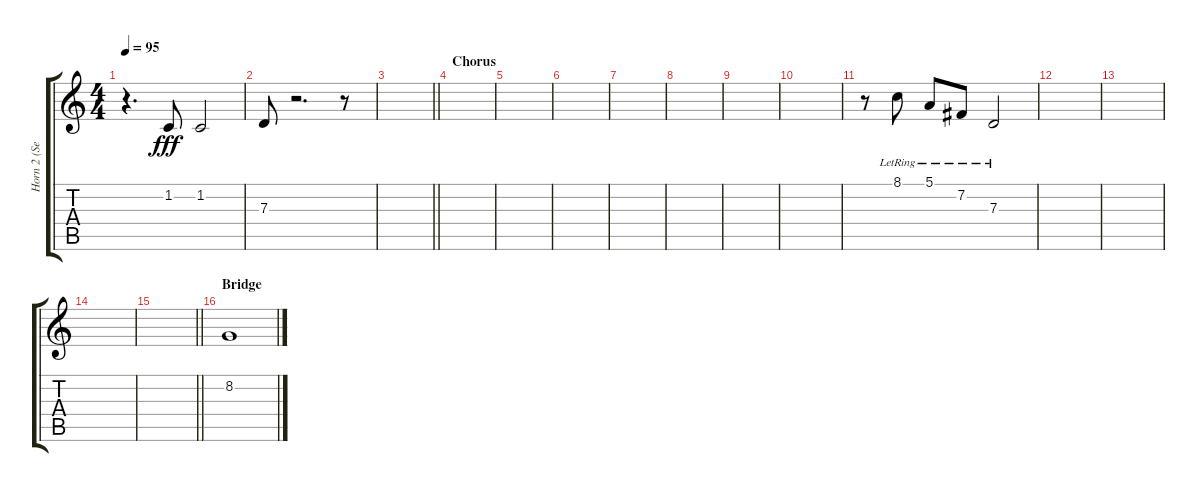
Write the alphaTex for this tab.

\track ("Horn 2 (Session Musicant)" "Horn 2 (Se") {instrument frenchhorn}
\staff {score tabs}
\tuning (E4 B3 G3 D3 A2 E2) {hide}
\ts (4 4)
\tempo 95
\clef g2
\ks c
r.4{d dy fff} 1.2.8 1.2.2 |
7.3.8 r.2{d} r.8 |
\barLineRight lightlight
|
\section ("" "Chorus")
|
|
|
|
|
|
|
r.8 8.1{lr}.8 5.1{lr}.8 7.2{lr}.8 7.3{lr}.2 |
|
|
|
\barLineRight lightlight
|
\section ("" "Bridge")
8.2.1
